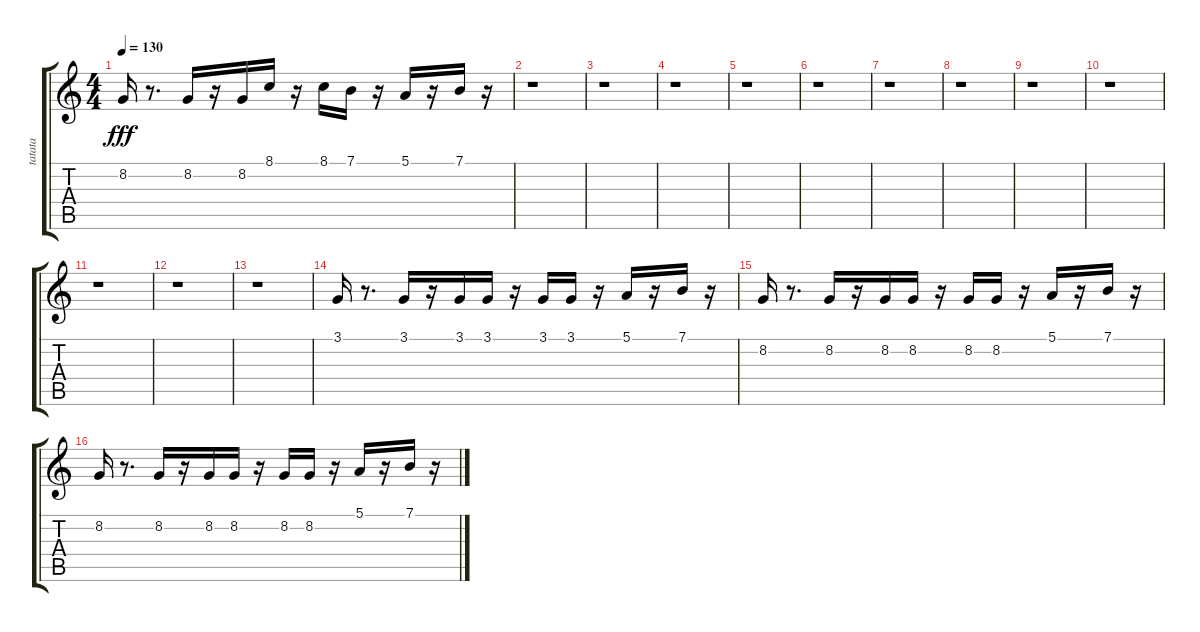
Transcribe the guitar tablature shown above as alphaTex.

\track ("tatata" "tatata") {instrument synthbrass1}
\staff {score tabs}
\tuning (E4 B3 G3 D3 A2 E2) {hide}
\ts (4 4)
\tempo 130
\clef g2
\ks c
8.2.16{dy fff} r.8{d} 8.2.16 r.16 8.2.16 8.1.16 r.16 8.1.16 7.1.16 r.16 5.1.16 r.16 7.1.16 r.16 |
r.1 |
r.1 |
r.1 |
r.1 |
r.1 |
r.1 |
r.1 |
r.1 |
r.1 |
r.1 |
r.1 |
r.1 |
3.1.16 r.8{d} 3.1.16 r.16 3.1.16 3.1.16 r.16 3.1.16 3.1.16 r.16 5.1.16 r.16 7.1.16 r.16 |
8.2.16 r.8{d} 8.2.16 r.16 8.2.16 8.2.16 r.16 8.2.16 8.2.16 r.16 5.1.16 r.16 7.1.16 r.16 |
8.2.16 r.8{d} 8.2.16 r.16 8.2.16 8.2.16 r.16 8.2.16 8.2.16 r.16 5.1.16 r.16 7.1.16 r.16
